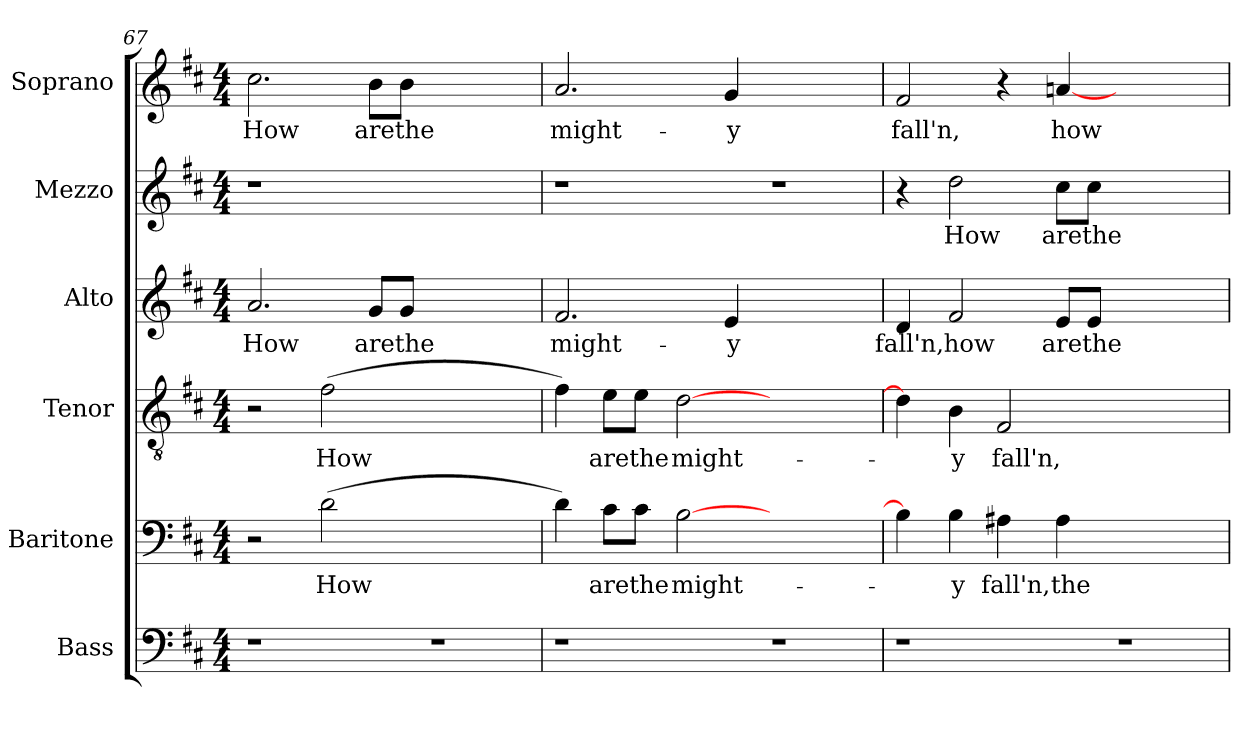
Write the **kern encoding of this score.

**kern	**kern	**text	**kern	**text	**kern	**text	**kern	**text	**kern	**text
*part6	*part5	*part5	*part4	*part4	*part3	*part3	*part2	*part2	*part1	*part1
*staff6	*staff5	*staff5	*staff4	*staff4	*staff3	*staff3	*staff2	*staff2	*staff1	*staff1
*I"Bass	*I"Baritone	*	*I"Tenor	*	*I"Alto	*	*I"Mezzo	*	*I"Soprano	*
*I'B	*I'Bar	*	*I'T.	*	*I'A	*	*I'M	*	*I'S	*
*clefF4	*clefF4	*	*clefGv2	*	*clefG2	*	*clefG2	*	*clefG2	*
*	*	*	*ITrd7c12	*	*	*	*	*	*	*
*k[f#c#]	*k[f#c#]	*	*k[f#c#]	*	*k[f#c#]	*	*k[f#c#]	*	*k[f#c#]	*
*D:	*D:	*	*D:	*	*D:	*	*D:	*	*D:	*
*M4/4	*M4/4	*	*M4/4	*	*M4/4	*	*M4/4	*	*M4/4	*
=67	=67	=67	=67	=67	=67	=67	=67	=67	=67	=67
!	!	!	!	!	!	!LO:LY:b:color=#000000	!	!	!	!
!	!	!	!	!	!	!	!	!	!	!LO:LY:b:color=#000000
1r	2r	.	2r	.	2.ai/	How	1r	.	2.cc#i\	How
!	!	!LO:LY:b:color=#000000	!	!	!	!	!	!	!	!
!	!	!	!	!LO:LY:b:color=#000000	!	!	!	!	!	!
.	(2di\	How	(2F#i\	How	.	.	.	.	.	.
!	!	!	!	!	!	!LO:LY:b:color=#000000	!	!	!	!
!	!	!	!	!	!	!	!	!	!	!LO:LY:b:color=#000000
.	.	.	.	.	8gi/L	are	.	.	8bi\L	are
!	!	!	!	!	!	!LO:LY:b:color=#000000	!	!	!	!
!	!	!	!	!	!	!	!	!	!	!LO:LY:b:color=#000000
.	.	.	.	.	8gi/J	the	.	.	8bi\J	the
1r	1ryy	.	1ryy	.	1ryy	.	1ryy	.	1ryy	.
=68	=68	=68	=68	=68	=68	=68	=68	=68	=68	=68
!	!	!	!	!	!	!LO:LY:b:color=#000000	!	!	!	!
!	!	!	!	!	!	!	!	!	!	!LO:LY:b:color=#000000
1r	4di\)	.	4F#i\)	.	2.f#i/	might-	1r	.	2.ai/	might-
!	!	!LO:LY:b:color=#000000	!	!	!	!	!	!	!	!
!	!	!	!	!LO:LY:b:color=#000000	!	!	!	!	!	!
.	8c#i\L	are	8Ei\L	are	.	.	.	.	.	.
!	!	!LO:LY:b:color=#000000	!	!	!	!	!	!	!	!
!	!	!	!	!LO:LY:b:color=#000000	!	!	!	!	!	!
.	8c#i\J	the	8Ei\J	the	.	.	.	.	.	.
!	!	!LO:LY:b:color=#000000	!	!	!	!	!	!	!	!
!	!	!	!	!LO:LY:b:color=#000000	!	!	!	!	!	!
.	[2Bi\	might-	[2Di\	might-	.	.	.	.	.	.
!	!	!	!	!	!	!LO:LY:b:color=#000000	!	!	!	!
!	!	!	!	!	!	!	!	!	!	!LO:LY:b:color=#000000
.	.	.	.	.	4ei/	-y	.	.	4gi/	-y
1r	1ryy	.	1ryy	.	1ryy	.	1r	.	1ryy	.
=69	=69	=69	=69	=69	=69	=69	=69	=69	=69	=69
!	!	!	!	!	!	!LO:LY:b:color=#000000	!	!	!	!
!	!	!	!	!	!	!	!	!	!	!LO:LY:b:color=#000000
1r	4Bi\]	.	4Di\]	.	4di/	fall'n,	4r	.	2f#i/	fall'n,
!	!	!LO:LY:b:color=#000000	!	!	!	!	!	!	!	!
!	!	!	!	!LO:LY:b:color=#000000	!	!	!	!	!	!
!	!	!	!	!	!	!LO:LY:b:color=#000000	!	!	!	!
!	!	!	!	!	!	!	!	!LO:LY:b:color=#000000	!	!
.	4Bi\	-y	4BBi\	-y	2f#i/	how	2ddi\	How	.	.
!	!	!LO:LY:b:color=#000000	!	!	!	!	!	!	!	!
!	!	!	!	!LO:LY:b:color=#000000	!	!	!	!	!	!
.	4A#Xi\	fall'n,	2FF#i/	fall'n,	.	.	.	.	4r	.
!	!	!LO:LY:b:color=#000000	!	!	!	!	!	!	!	!
!	!	!	!	!	!	!LO:LY:b:color=#000000	!	!	!	!
!	!	!	!	!	!	!	!	!LO:LY:b:color=#000000	!	!
!	!	!	!	!	!	!	!	!	!	!LO:LY:b:color=#000000
.	4A#i\	the	.	.	8ei/L	are	8cc#i\L	are	[4ani/	how_
!	!	!	!	!	!	!LO:LY:b:color=#000000	!	!	!	!
!	!	!	!	!	!	!	!	!LO:LY:b:color=#000000	!	!
.	.	.	.	.	8ei/J	the	8cc#i\J	the	.	.
1r	1ryy	.	1ryy	.	1ryy	.	1ryy	.	1ryy	.
=	=	=	=	=	=	=	=	=	=	=
*-	*-	*-	*-	*-	*-	*-	*-	*-	*-	*-
